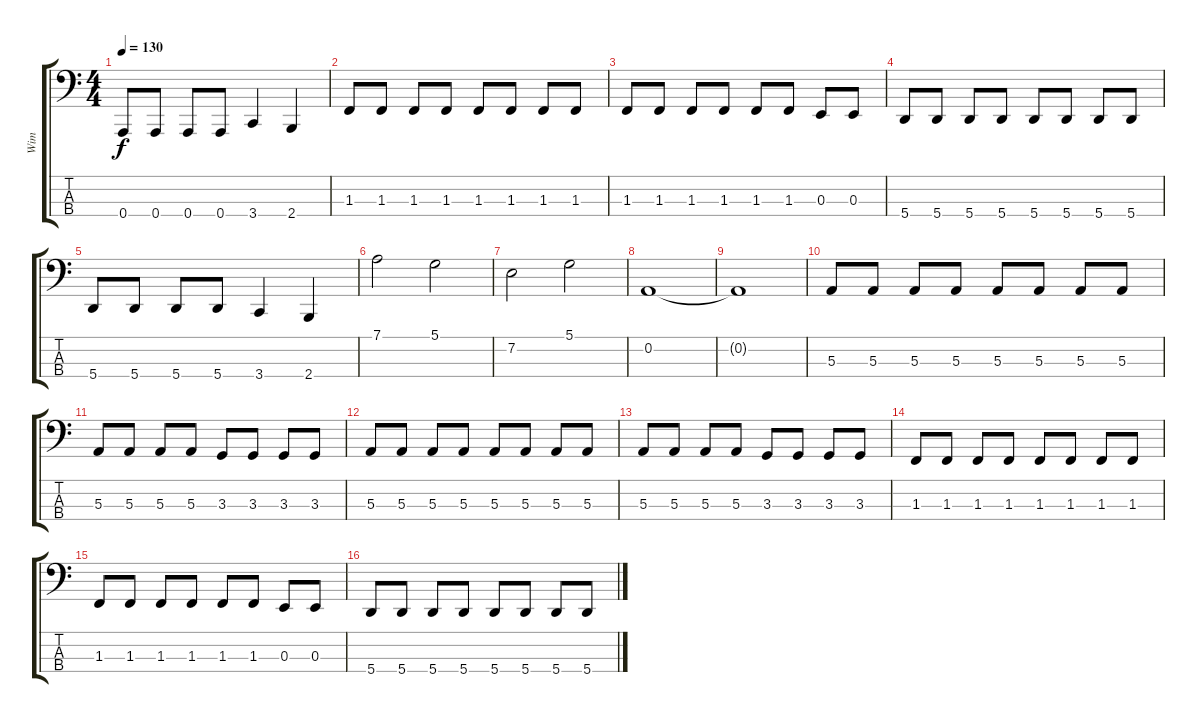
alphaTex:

\track ("Wim" "Wim") {instrument electricbasspick}
\staff {score tabs}
\tuning (D2 A1 E1 A0) {hide}
\ts (4 4)
\tempo 130
\clef f4
\ks c
0.4.8{dy f} 0.4.8 0.4.8 0.4.8 3.4.4 2.4.4 |
1.3.8 1.3.8 1.3.8 1.3.8 1.3.8 1.3.8 1.3.8 1.3.8 |
1.3.8 1.3.8 1.3.8 1.3.8 1.3.8 1.3.8 0.3.8 0.3.8 |
5.4.8 5.4.8 5.4.8 5.4.8 5.4.8 5.4.8 5.4.8 5.4.8 |
5.4.8 5.4.8 5.4.8 5.4.8 3.4.4 2.4.4 |
7.1.2 5.1.2 |
7.2.2 5.1.2 |
0.2.1 |
0.2{t}.1 |
5.3.8 5.3.8 5.3.8 5.3.8 5.3.8 5.3.8 5.3.8 5.3.8 |
5.3.8 5.3.8 5.3.8 5.3.8 3.3.8 3.3.8 3.3.8 3.3.8 |
5.3.8 5.3.8 5.3.8 5.3.8 5.3.8 5.3.8 5.3.8 5.3.8 |
5.3.8 5.3.8 5.3.8 5.3.8 3.3.8 3.3.8 3.3.8 3.3.8 |
1.3.8 1.3.8 1.3.8 1.3.8 1.3.8 1.3.8 1.3.8 1.3.8 |
1.3.8 1.3.8 1.3.8 1.3.8 1.3.8 1.3.8 0.3.8 0.3.8 |
5.4.8 5.4.8 5.4.8 5.4.8 5.4.8 5.4.8 5.4.8 5.4.8
